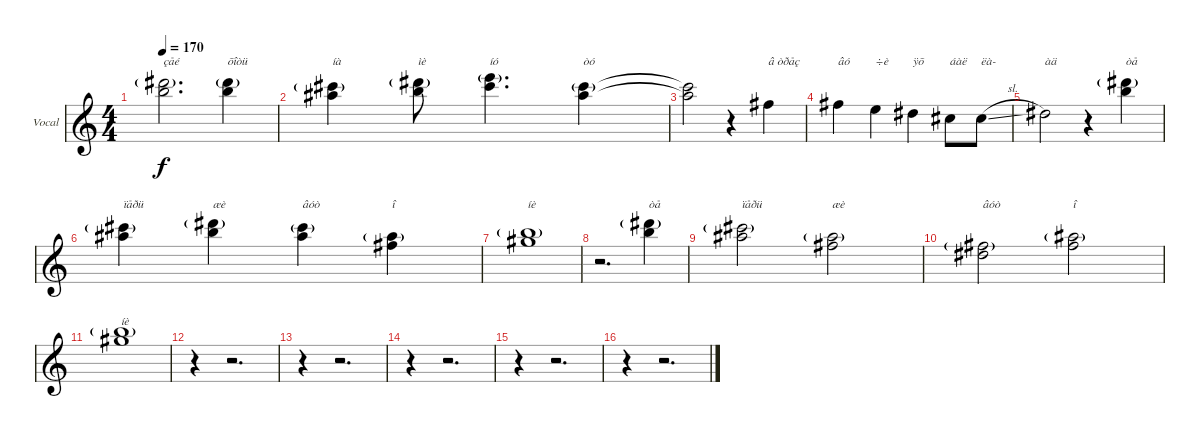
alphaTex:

\bracketExtendMode groupsimilarinstruments
\firstSystemTrackNameOrientation horizontal
\otherSystemsTrackNameOrientation horizontal
\track ("Вокал" "Vocal") {instrument altosax}
\staff {score}
\tuning (Eb4 Bb3 Gb3 Db3 Ab2 Eb2)
\displaytranspose 12
\ts (4 4)
\tempo 170
\clef g2
\ks c
(12.1{g} 13.2).2{d txt "çåé" dy f} (12.1{g} 13.2).4{txt "õîòü"} |
(10.1{g} 12.2).4{txt "íà"} (12.1{g} 13.2).8{txt "ìè"} (13.1{g} 15.2).4{d txt "íó"} (10.1{g} 12.2).4{txt "òó"} |
(10.1{t} 12.2{t}).2 r.4 3.1.4{txt "â òðåç"} |
3.1.4{txt "âó"} 1.1.4{txt "÷è"} 0.1.4{txt "ÿõ"} 3.2.8{txt "áàë"} 3.2{sl}.8{txt "ëà-"} |
5.2.2{txt "àä"} r.4 (12.1{g} 13.2).4{txt "òå"} |
(10.1{g} 12.2).4{txt "ïåðü"} (12.1{g} 13.2).4{txt "æè"} (10.1{g} 12.2).4{txt "âóò"} (7.1{g} 8.2).4{txt "î"} |
(8.1{g} 10.2).1{txt "íè"} |
r.2{d} (12.1{g} 13.2).4{txt "òå"} |
(10.1{g} 12.2).2{txt "ïåðü"} (7.1{g} 8.2).2{txt "æè"} |
(3.1{g} 5.2).2{txt "âóò"} (7.1{g} 8.2).2{txt "î"} |
(8.1{g} 10.2).1{txt "íè"} |
r.4 r.2{d} |
r.4 r.2{d} |
r.4 r.2{d} |
r.4 r.2{d} |
r.4 r.2{d}
